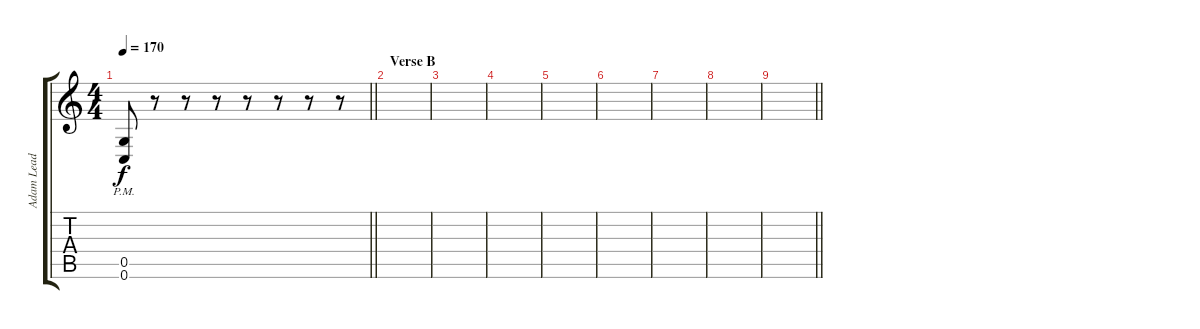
\track ("Adam Lead" "Adam Lead") {instrument distortionguitar}
\staff {score tabs}
\tuning (D4 A3 F3 C3 G2 C2) {hide}
\ts (4 4)
\tempo 170
\clef g2
\barLineRight lightlight
\ks c
(0.5{pm} 0.6{pm}).8{dy f} r.8 r.8 r.8 r.8 r.8 r.8 r.8 |
\section ("" "Verse B")
|
|
|
|
|
|
|
\barLineRight lightlight
